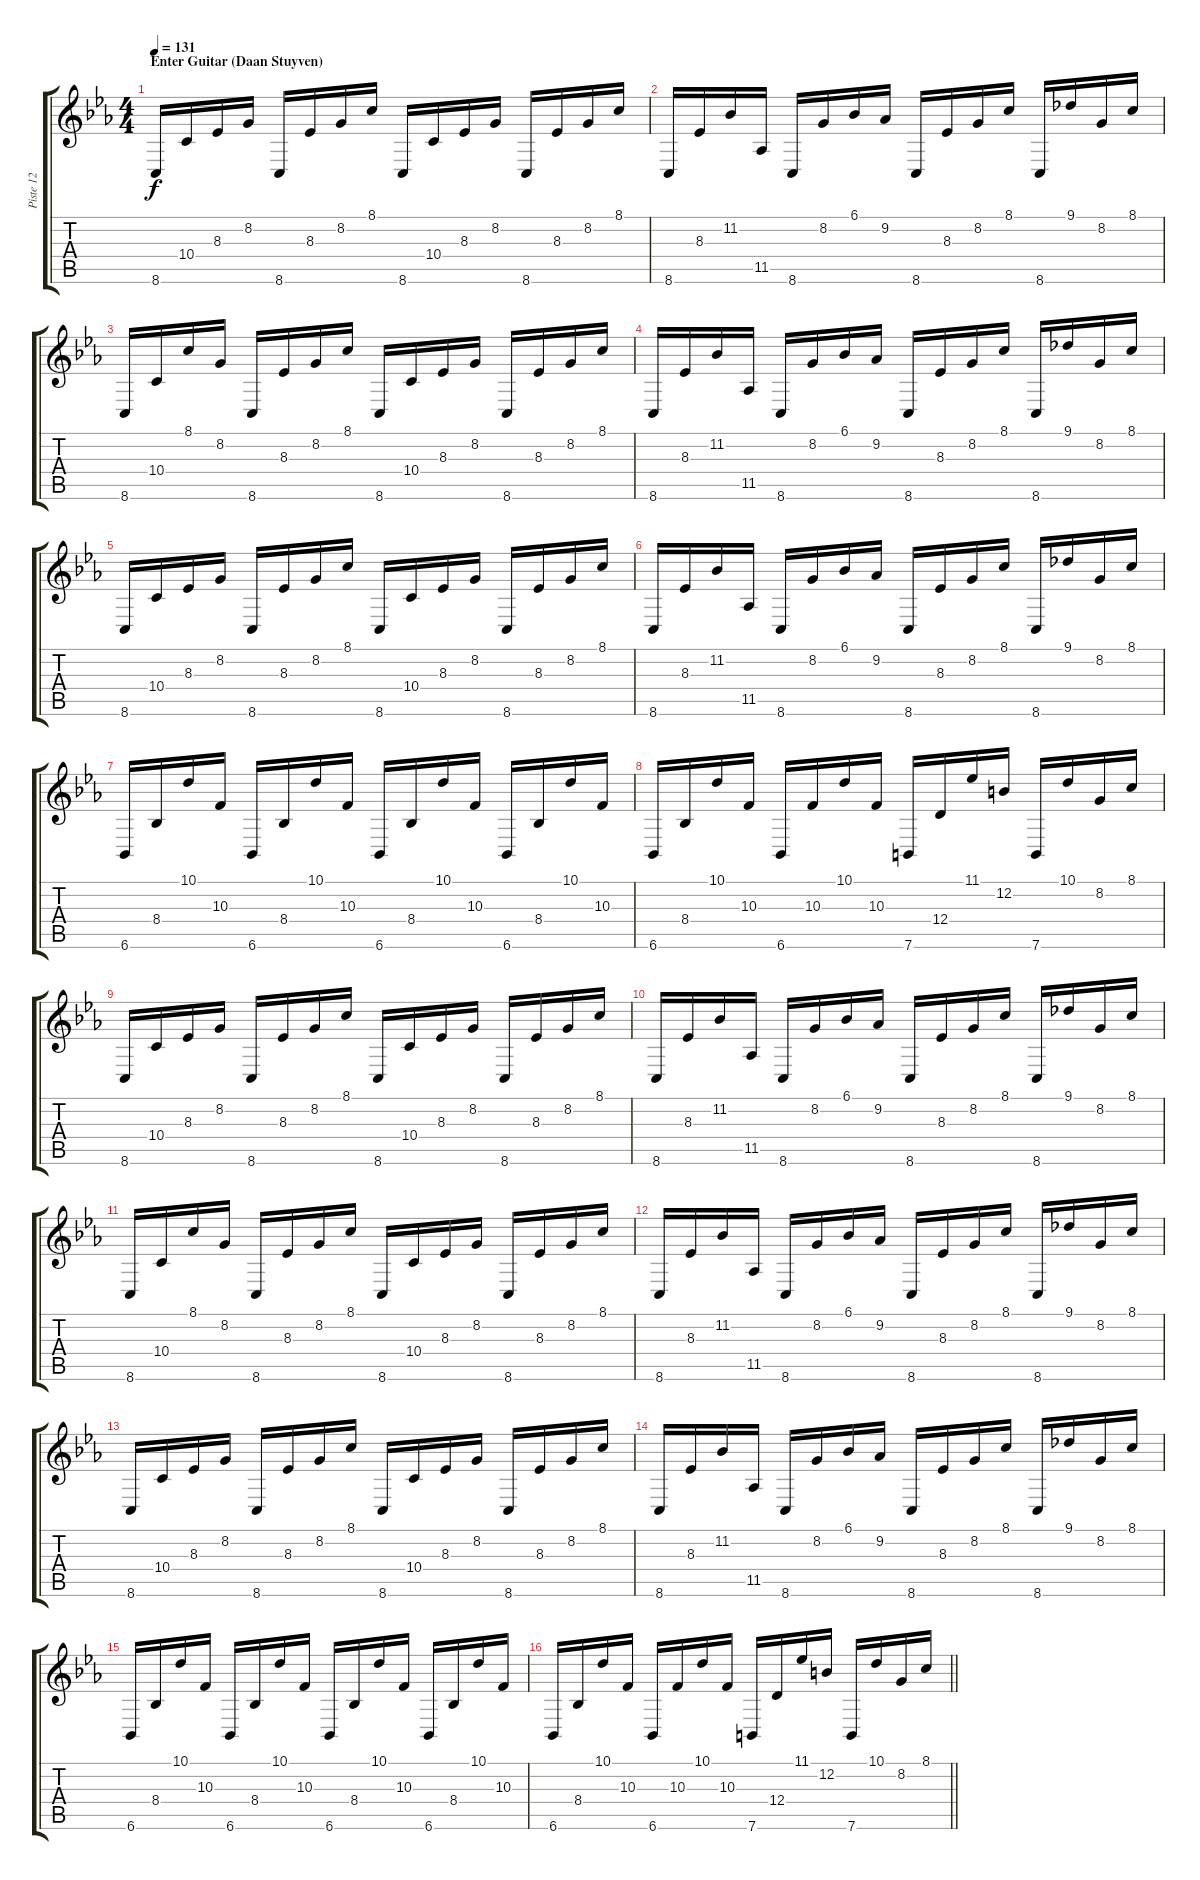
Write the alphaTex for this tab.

\track ("Piste 12" "Piste 12") {instrument lead2sawtooth}
\staff {score tabs}
\tuning (E4 B3 G3 D3 A2 E2) {hide}
\ts (4 4)
\section ("" "Enter Guitar (Daan Stuyven)")
\tempo 131
\clef g2
\ks cminor
8.6.16{dy f} 10.4.16 8.3.16 8.2.16 8.6.16 8.3.16 8.2.16 8.1.16 8.6.16 10.4.16 8.3.16 8.2.16 8.6.16 8.3.16 8.2.16 8.1.16 |
8.6.16 8.3.16 11.2.16 11.5.16 8.6.16 8.2.16 6.1.16 9.2.16 8.6.16 8.3.16 8.2.16 8.1.16 8.6.16 9.1.16 8.2.16 8.1.16 |
8.6.16 10.4.16 8.1.16 8.2.16 8.6.16 8.3.16 8.2.16 8.1.16 8.6.16 10.4.16 8.3.16 8.2.16 8.6.16 8.3.16 8.2.16 8.1.16 |
8.6.16 8.3.16 11.2.16 11.5.16 8.6.16 8.2.16 6.1.16 9.2.16 8.6.16 8.3.16 8.2.16 8.1.16 8.6.16 9.1.16 8.2.16 8.1.16 |
8.6.16 10.4.16 8.3.16 8.2.16 8.6.16 8.3.16 8.2.16 8.1.16 8.6.16 10.4.16 8.3.16 8.2.16 8.6.16 8.3.16 8.2.16 8.1.16 |
8.6.16 8.3.16 11.2.16 11.5.16 8.6.16 8.2.16 6.1.16 9.2.16 8.6.16 8.3.16 8.2.16 8.1.16 8.6.16 9.1.16 8.2.16 8.1.16 |
6.6.16 8.4.16 10.1.16 10.3.16 6.6.16 8.4.16 10.1.16 10.3.16 6.6.16 8.4.16 10.1.16 10.3.16 6.6.16 8.4.16 10.1.16 10.3.16 |
6.6.16 8.4.16 10.1.16 10.3.16 6.6.16 10.3.16 10.1.16 10.3.16 7.6.16 12.4.16 11.1.16 12.2.16 7.6.16 10.1.16 8.2.16 8.1.16 |
8.6.16 10.4.16 8.3.16 8.2.16 8.6.16 8.3.16 8.2.16 8.1.16 8.6.16 10.4.16 8.3.16 8.2.16 8.6.16 8.3.16 8.2.16 8.1.16 |
8.6.16 8.3.16 11.2.16 11.5.16 8.6.16 8.2.16 6.1.16 9.2.16 8.6.16 8.3.16 8.2.16 8.1.16 8.6.16 9.1.16 8.2.16 8.1.16 |
8.6.16 10.4.16 8.1.16 8.2.16 8.6.16 8.3.16 8.2.16 8.1.16 8.6.16 10.4.16 8.3.16 8.2.16 8.6.16 8.3.16 8.2.16 8.1.16 |
8.6.16 8.3.16 11.2.16 11.5.16 8.6.16 8.2.16 6.1.16 9.2.16 8.6.16 8.3.16 8.2.16 8.1.16 8.6.16 9.1.16 8.2.16 8.1.16 |
8.6.16 10.4.16 8.3.16 8.2.16 8.6.16 8.3.16 8.2.16 8.1.16 8.6.16 10.4.16 8.3.16 8.2.16 8.6.16 8.3.16 8.2.16 8.1.16 |
8.6.16 8.3.16 11.2.16 11.5.16 8.6.16 8.2.16 6.1.16 9.2.16 8.6.16 8.3.16 8.2.16 8.1.16 8.6.16 9.1.16 8.2.16 8.1.16 |
6.6.16 8.4.16 10.1.16 10.3.16 6.6.16 8.4.16 10.1.16 10.3.16 6.6.16 8.4.16 10.1.16 10.3.16 6.6.16 8.4.16 10.1.16 10.3.16 |
\barLineRight lightlight
6.6.16 8.4.16 10.1.16 10.3.16 6.6.16 10.3.16 10.1.16 10.3.16 7.6.16 12.4.16 11.1.16 12.2.16 7.6.16 10.1.16 8.2.16 8.1.16
